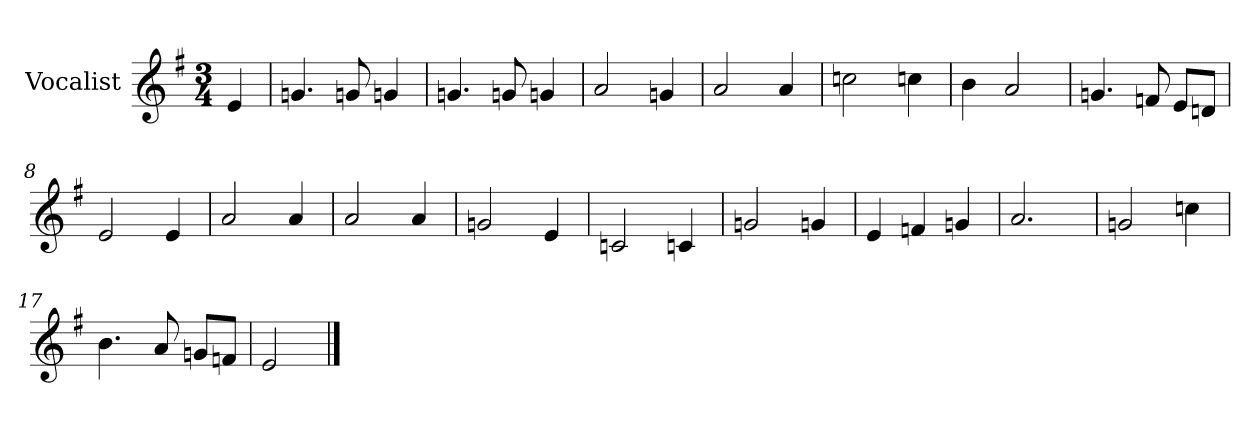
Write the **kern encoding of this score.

**kern
*part1
*staff1
*I"Vocalist
*k[f#]
*e:
*M3/4
=
4e
=1
4.gn
8gn
4gn
=2
4.gn
8gn
4gn
=3
2a
4gn
=4
2a
4a
=5
2ccn
4ccn
=6
4b
2a
=7
4.gn
8fn
8eL
8dnJ
=8
2e
4e
=9
2a
4a
=10
2a
4a
=11
2gn
4e
=12
2cn
4cn
=13
2gn
4gn
=14
4e
4fn
4gn
=15
2.a
=16
2gn
4ccn
=17
4.b
8a
8gnL
8fnJ
=18
2e
==
*-
